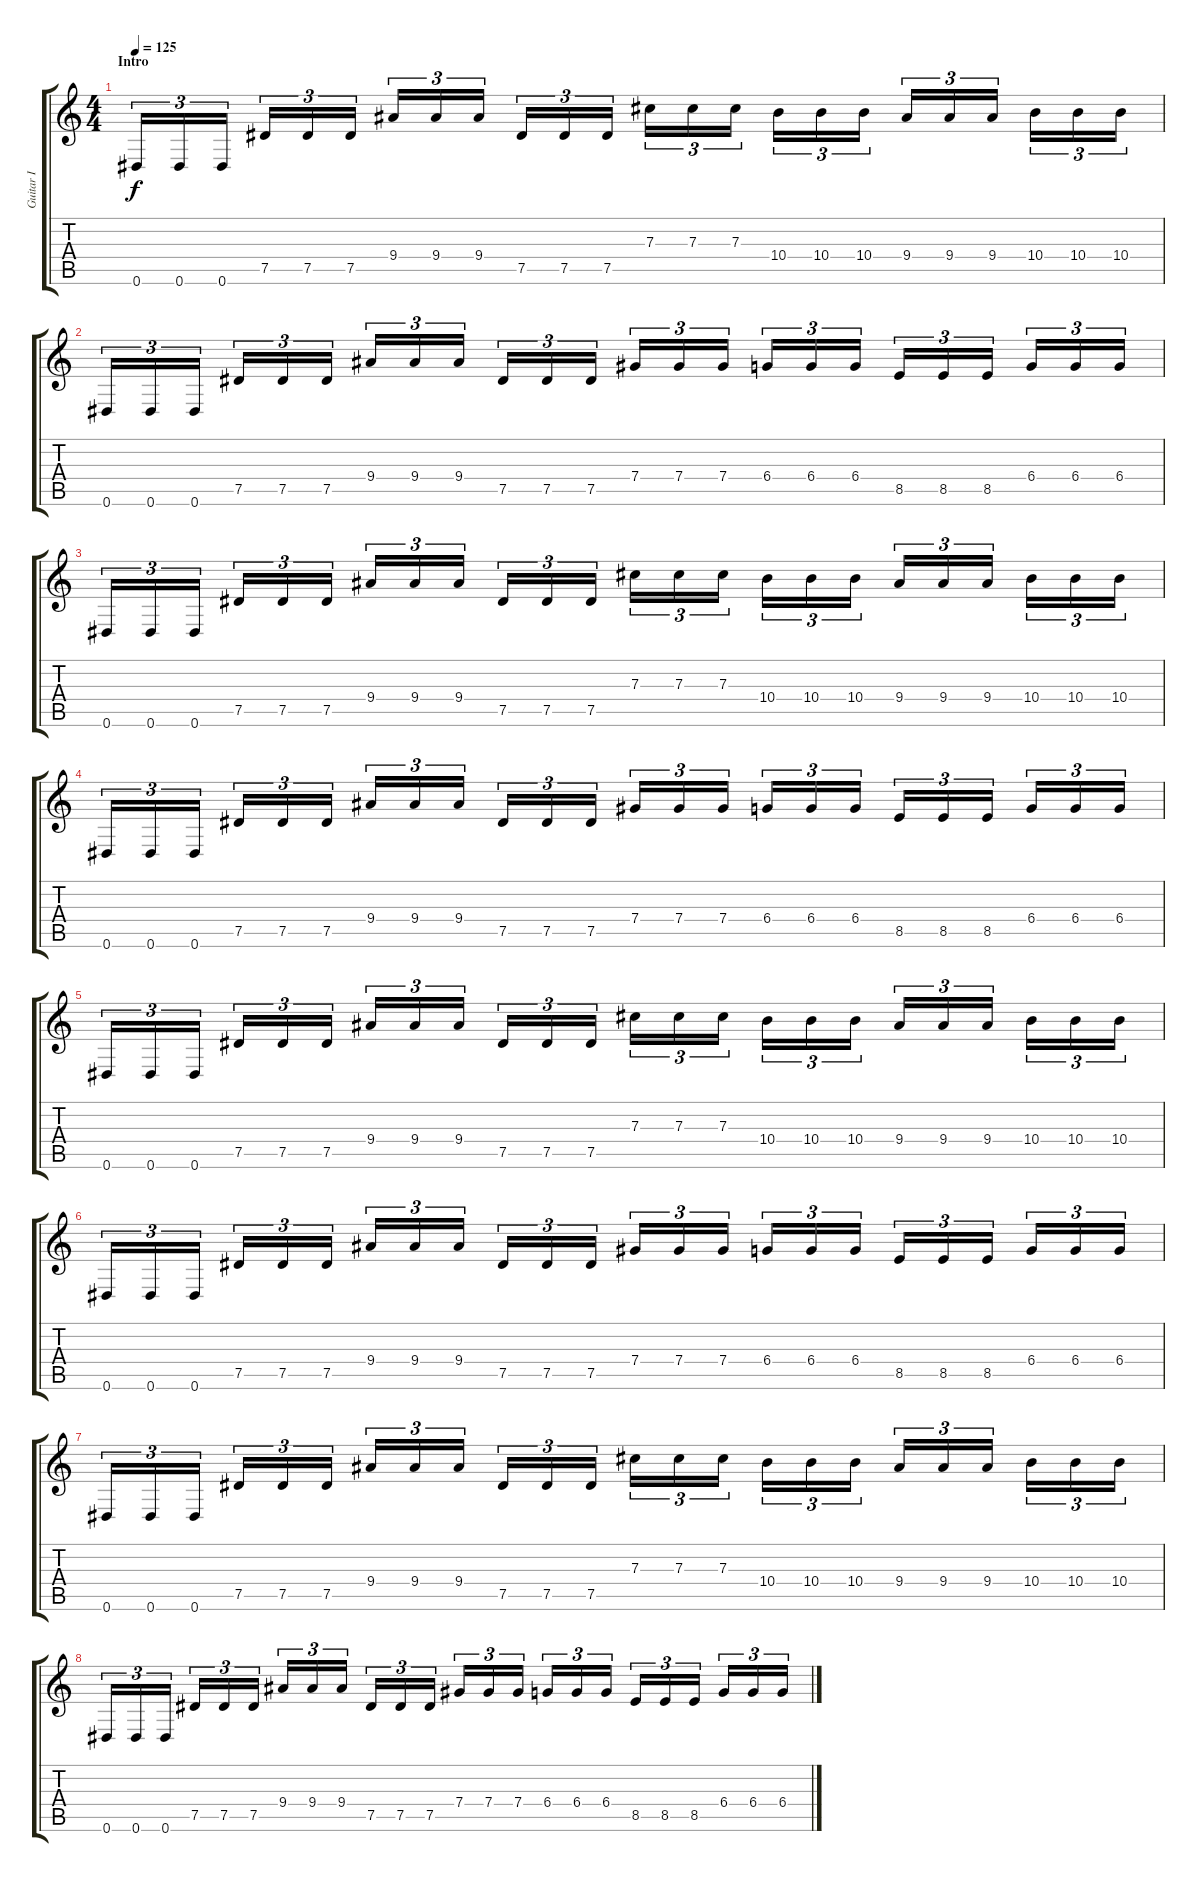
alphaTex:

\track ("Guitar I" "Guitar I") {instrument distortionguitar}
\staff {score tabs}
\tuning (Eb4 Bb3 Gb3 Db3 Ab2 Eb2) {hide}
\ts (4 4)
\section ("" "Intro")
\tempo 125
\clef g2
\ks c
0.6.16{tu (3 2) dy f instrument distortionguitar} 0.6.16{tu (3 2)} 0.6.16{tu (3 2) beam splitsecondary} 7.5.16{tu (3 2)} 7.5.16{tu (3 2)} 7.5.16{tu (3 2)} 9.4.16{tu (3 2)} 9.4.16{tu (3 2)} 9.4.16{tu (3 2) beam splitsecondary} 7.5.16{tu (3 2)} 7.5.16{tu (3 2)} 7.5.16{tu (3 2)} 7.3.16{tu (3 2)} 7.3.16{tu (3 2)} 7.3.16{tu (3 2) beam splitsecondary} 10.4.16{tu (3 2)} 10.4.16{tu (3 2)} 10.4.16{tu (3 2)} 9.4.16{tu (3 2)} 9.4.16{tu (3 2)} 9.4.16{tu (3 2) beam splitsecondary} 10.4.16{tu (3 2)} 10.4.16{tu (3 2)} 10.4.16{tu (3 2)} |
0.6.16{tu (3 2)} 0.6.16{tu (3 2)} 0.6.16{tu (3 2) beam splitsecondary} 7.5.16{tu (3 2)} 7.5.16{tu (3 2)} 7.5.16{tu (3 2)} 9.4.16{tu (3 2)} 9.4.16{tu (3 2)} 9.4.16{tu (3 2) beam splitsecondary} 7.5.16{tu (3 2)} 7.5.16{tu (3 2)} 7.5.16{tu (3 2)} 7.4.16{tu (3 2)} 7.4.16{tu (3 2)} 7.4.16{tu (3 2) beam splitsecondary} 6.4.16{tu (3 2)} 6.4.16{tu (3 2)} 6.4.16{tu (3 2)} 8.5.16{tu (3 2)} 8.5.16{tu (3 2)} 8.5.16{tu (3 2) beam splitsecondary} 6.4.16{tu (3 2)} 6.4.16{tu (3 2)} 6.4.16{tu (3 2)} |
0.6.16{tu (3 2)} 0.6.16{tu (3 2)} 0.6.16{tu (3 2) beam splitsecondary} 7.5.16{tu (3 2)} 7.5.16{tu (3 2)} 7.5.16{tu (3 2)} 9.4.16{tu (3 2)} 9.4.16{tu (3 2)} 9.4.16{tu (3 2) beam splitsecondary} 7.5.16{tu (3 2)} 7.5.16{tu (3 2)} 7.5.16{tu (3 2)} 7.3.16{tu (3 2)} 7.3.16{tu (3 2)} 7.3.16{tu (3 2) beam splitsecondary} 10.4.16{tu (3 2)} 10.4.16{tu (3 2)} 10.4.16{tu (3 2)} 9.4.16{tu (3 2)} 9.4.16{tu (3 2)} 9.4.16{tu (3 2) beam splitsecondary} 10.4.16{tu (3 2)} 10.4.16{tu (3 2)} 10.4.16{tu (3 2)} |
0.6.16{tu (3 2)} 0.6.16{tu (3 2)} 0.6.16{tu (3 2) beam splitsecondary} 7.5.16{tu (3 2)} 7.5.16{tu (3 2)} 7.5.16{tu (3 2)} 9.4.16{tu (3 2)} 9.4.16{tu (3 2)} 9.4.16{tu (3 2) beam splitsecondary} 7.5.16{tu (3 2)} 7.5.16{tu (3 2)} 7.5.16{tu (3 2)} 7.4.16{tu (3 2)} 7.4.16{tu (3 2)} 7.4.16{tu (3 2) beam splitsecondary} 6.4.16{tu (3 2)} 6.4.16{tu (3 2)} 6.4.16{tu (3 2)} 8.5.16{tu (3 2)} 8.5.16{tu (3 2)} 8.5.16{tu (3 2) beam splitsecondary} 6.4.16{tu (3 2)} 6.4.16{tu (3 2)} 6.4.16{tu (3 2)} |
0.6.16{tu (3 2)} 0.6.16{tu (3 2)} 0.6.16{tu (3 2) beam splitsecondary} 7.5.16{tu (3 2)} 7.5.16{tu (3 2)} 7.5.16{tu (3 2)} 9.4.16{tu (3 2)} 9.4.16{tu (3 2)} 9.4.16{tu (3 2) beam splitsecondary} 7.5.16{tu (3 2)} 7.5.16{tu (3 2)} 7.5.16{tu (3 2)} 7.3.16{tu (3 2)} 7.3.16{tu (3 2)} 7.3.16{tu (3 2) beam splitsecondary} 10.4.16{tu (3 2)} 10.4.16{tu (3 2)} 10.4.16{tu (3 2)} 9.4.16{tu (3 2)} 9.4.16{tu (3 2)} 9.4.16{tu (3 2) beam splitsecondary} 10.4.16{tu (3 2)} 10.4.16{tu (3 2)} 10.4.16{tu (3 2)} |
0.6.16{tu (3 2)} 0.6.16{tu (3 2)} 0.6.16{tu (3 2) beam splitsecondary} 7.5.16{tu (3 2)} 7.5.16{tu (3 2)} 7.5.16{tu (3 2)} 9.4.16{tu (3 2)} 9.4.16{tu (3 2)} 9.4.16{tu (3 2) beam splitsecondary} 7.5.16{tu (3 2)} 7.5.16{tu (3 2)} 7.5.16{tu (3 2)} 7.4.16{tu (3 2)} 7.4.16{tu (3 2)} 7.4.16{tu (3 2) beam splitsecondary} 6.4.16{tu (3 2)} 6.4.16{tu (3 2)} 6.4.16{tu (3 2)} 8.5.16{tu (3 2)} 8.5.16{tu (3 2)} 8.5.16{tu (3 2) beam splitsecondary} 6.4.16{tu (3 2)} 6.4.16{tu (3 2)} 6.4.16{tu (3 2)} |
0.6.16{tu (3 2)} 0.6.16{tu (3 2)} 0.6.16{tu (3 2) beam splitsecondary} 7.5.16{tu (3 2)} 7.5.16{tu (3 2)} 7.5.16{tu (3 2)} 9.4.16{tu (3 2)} 9.4.16{tu (3 2)} 9.4.16{tu (3 2) beam splitsecondary} 7.5.16{tu (3 2)} 7.5.16{tu (3 2)} 7.5.16{tu (3 2)} 7.3.16{tu (3 2)} 7.3.16{tu (3 2)} 7.3.16{tu (3 2) beam splitsecondary} 10.4.16{tu (3 2)} 10.4.16{tu (3 2)} 10.4.16{tu (3 2)} 9.4.16{tu (3 2)} 9.4.16{tu (3 2)} 9.4.16{tu (3 2) beam splitsecondary} 10.4.16{tu (3 2)} 10.4.16{tu (3 2)} 10.4.16{tu (3 2)} |
0.6.16{tu (3 2)} 0.6.16{tu (3 2)} 0.6.16{tu (3 2) beam splitsecondary} 7.5.16{tu (3 2)} 7.5.16{tu (3 2)} 7.5.16{tu (3 2)} 9.4.16{tu (3 2)} 9.4.16{tu (3 2)} 9.4.16{tu (3 2) beam splitsecondary} 7.5.16{tu (3 2)} 7.5.16{tu (3 2)} 7.5.16{tu (3 2)} 7.4.16{tu (3 2)} 7.4.16{tu (3 2)} 7.4.16{tu (3 2) beam splitsecondary} 6.4.16{tu (3 2)} 6.4.16{tu (3 2)} 6.4.16{tu (3 2)} 8.5.16{tu (3 2)} 8.5.16{tu (3 2)} 8.5.16{tu (3 2) beam splitsecondary} 6.4.16{tu (3 2)} 6.4.16{tu (3 2)} 6.4.16{tu (3 2)}
